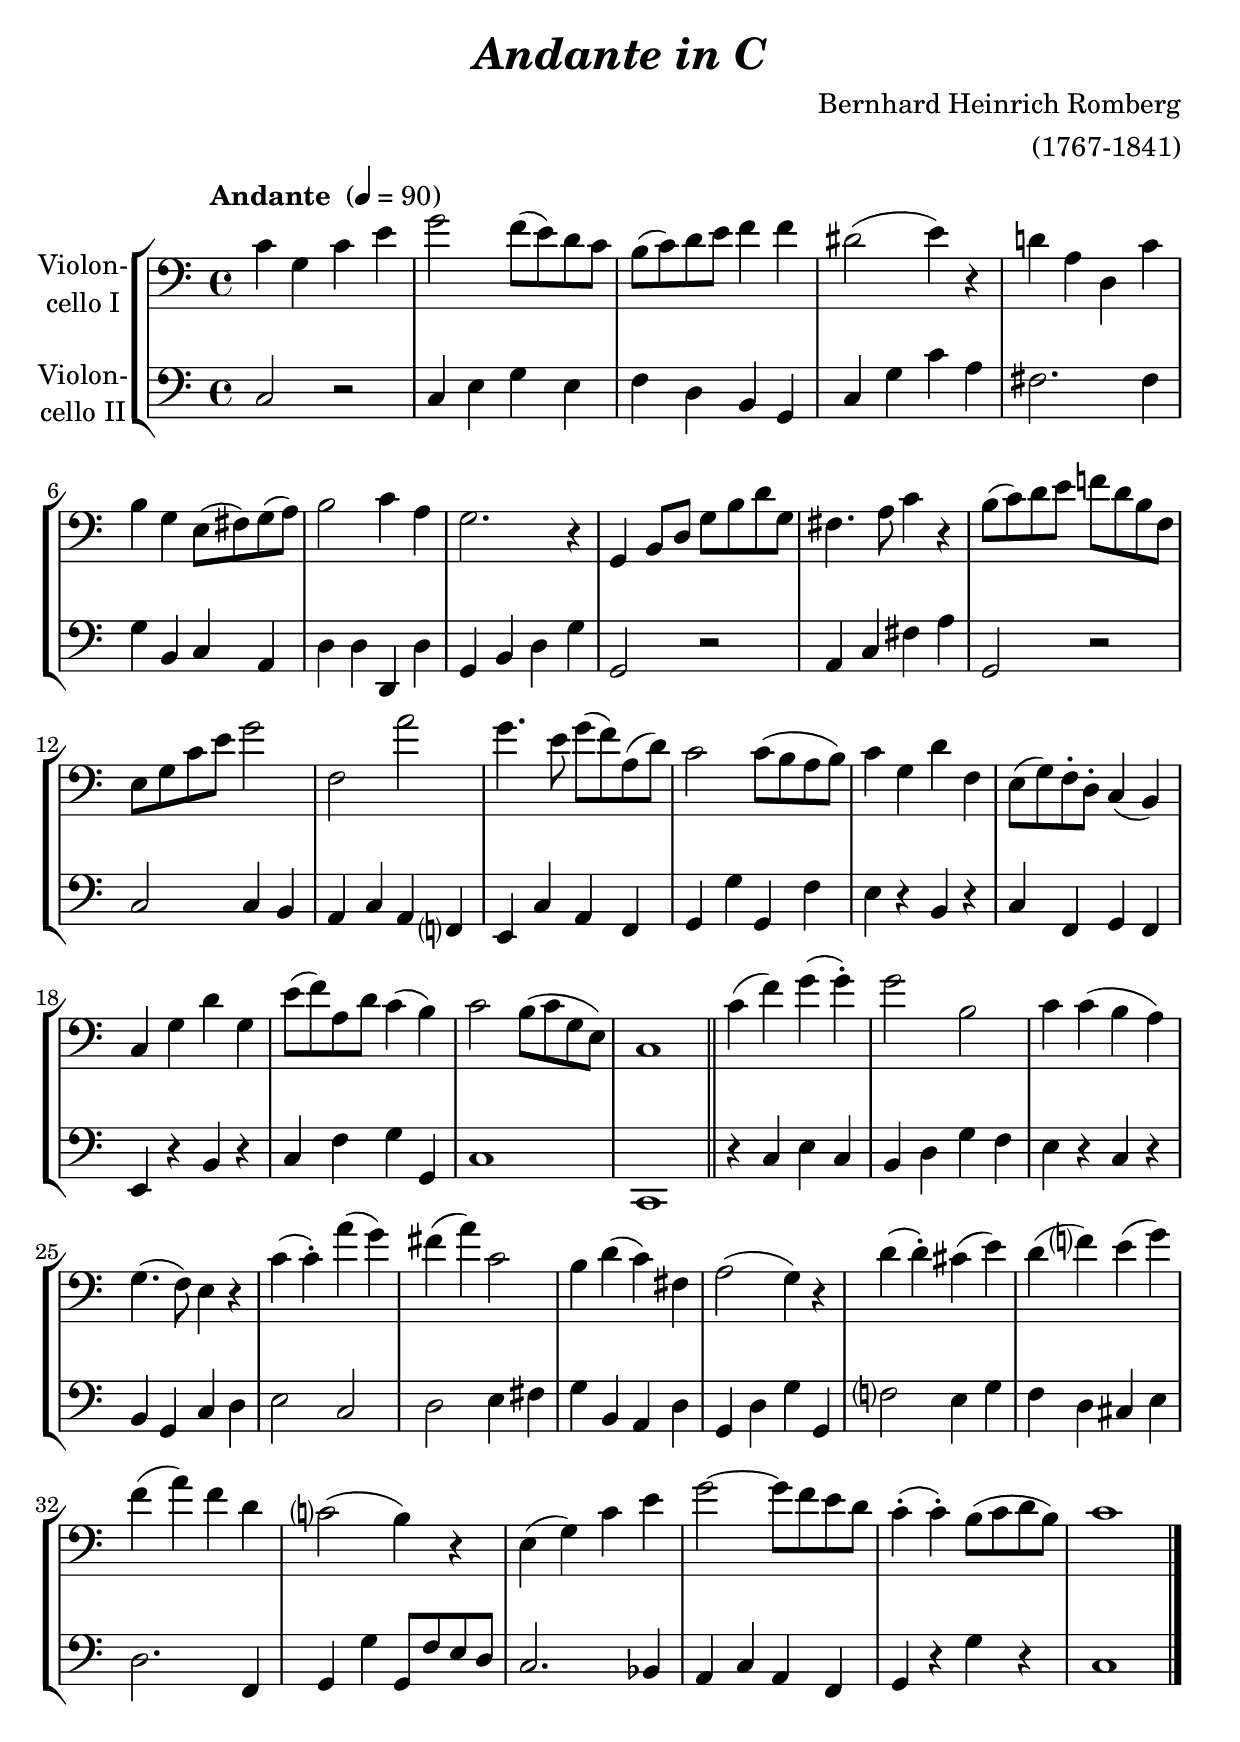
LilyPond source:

\version "2.18.2"
\include "deutsch.ly"
  
#(set-global-staff-size 24)

\header {
  title     = \markup \bold \italic "Andante in C"
  composer  = "Bernhard Heinrich Romberg"
  arranger  = "(1767-1841)"
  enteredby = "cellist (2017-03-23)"
%  piece     = ""
}

voiceconsts = {
  \key c \major
  \time 4/4
  \clef "bass"
% \numericTimeSignature
  \compressFullBarRests
  % Set default beaming for all staves
%  \set Timing.beamExceptions = #'()
%  \set Timing.baseMoment     = #(ly:make-moment 1 4)
%  \set Timing.beatStructure  = #'(1 1 1)
  \tempo "Andante " 4=90
}

mifl = "flute"
mist = "string ensemble 1"
%minstr = "accordion"
miba = "bassoon"
%miba = "electric bass (pick)"
%miba = "electric bass (finger)"
%milo = "drawbar organ"
milo = "harpsichord"

dolc = \markup \italic "dolce"

va = \relative c' {
  \voiceconsts

  c4 g c e
  g2 f8( e) d c
  h( c) d e f4 f
  dis2( e4) r
  d! a d, c'
  h g e8( fis) g( a)
  h2 c4 a

  g2. r4
  g, h8 d g h d g,
  fis4. a8 c4 r
  h8( c) d e f! d h f
  e g c e g2
  f, a'

  g4. e8 g( f) a,( d)
  c2 c8( h a h)
  c4 g d' f,
  e8( g) f-. d-. c4( h)
  c g' d' g,
  e'8( f) a, d c4( h)
  c2 h8( c g e)
  c1 \bar "||"

  c'4( f) g( g)-.
  g2 h,
  c4 c( h a)
  g4.( f8) e4 r
  c'( c)-. a'( g)

  fis( a) c,2
  h4 d( c) fis,
  a2( g4) r
  d'( d)-. cis( e)
  d( f?) e( g)

  f( a) f d
  c?2( h4) r
  e,( g) c e
  g2~ g8 f e d
  c4(-. c)-. h8( c d h)
  c1 \bar "|."
}

vb = \relative c {
  \voiceconsts

  c2 r
  c4 e g e
  f d h g
  c g' c a
  fis2. fis4
  g h, c a
  d d d, d'

  g, h d g
  g,2 r
  a4 c fis a
  g,2 r
  c c4 h
  a c a f?

  e c' a f
  g g' g, f'
  e r h r
  c f, g f
  e r h' r
  c f g g,
  c1
  c, \bar "||"

  r4 c'
  e c
  h d g f
  e r c r
  h g c d
  e2 c

  d e4 fis
  g h, a d
  g, d' g g,
  f'?2 e4 g
  f d cis e

  d2. f,4
  g g' g,8 f' e d
  c2. b4
  a c a f
  g r g' r
  c,1 \bar "|."
}


music = \new StaffGroup <<
      \new Staff {
	\set Staff.midiInstrument = \miba
	\set Staff.instrumentName = \markup \center-column { "Violon-" "cello I" }
	\transpose c c { \va }
      }

      \new Staff {
	\set Staff.midiInstrument = \miba
	\set Staff.instrumentName = \markup \center-column { "Violon-" "cello II" }
	\transpose c c { \vb }
      }
>>

\book {
  \score {
    \music
    \layout {}
  }

  \score {
    \unfoldRepeats \music

    \midi {
      \context {
        \Score
      }
    }
  }
}
